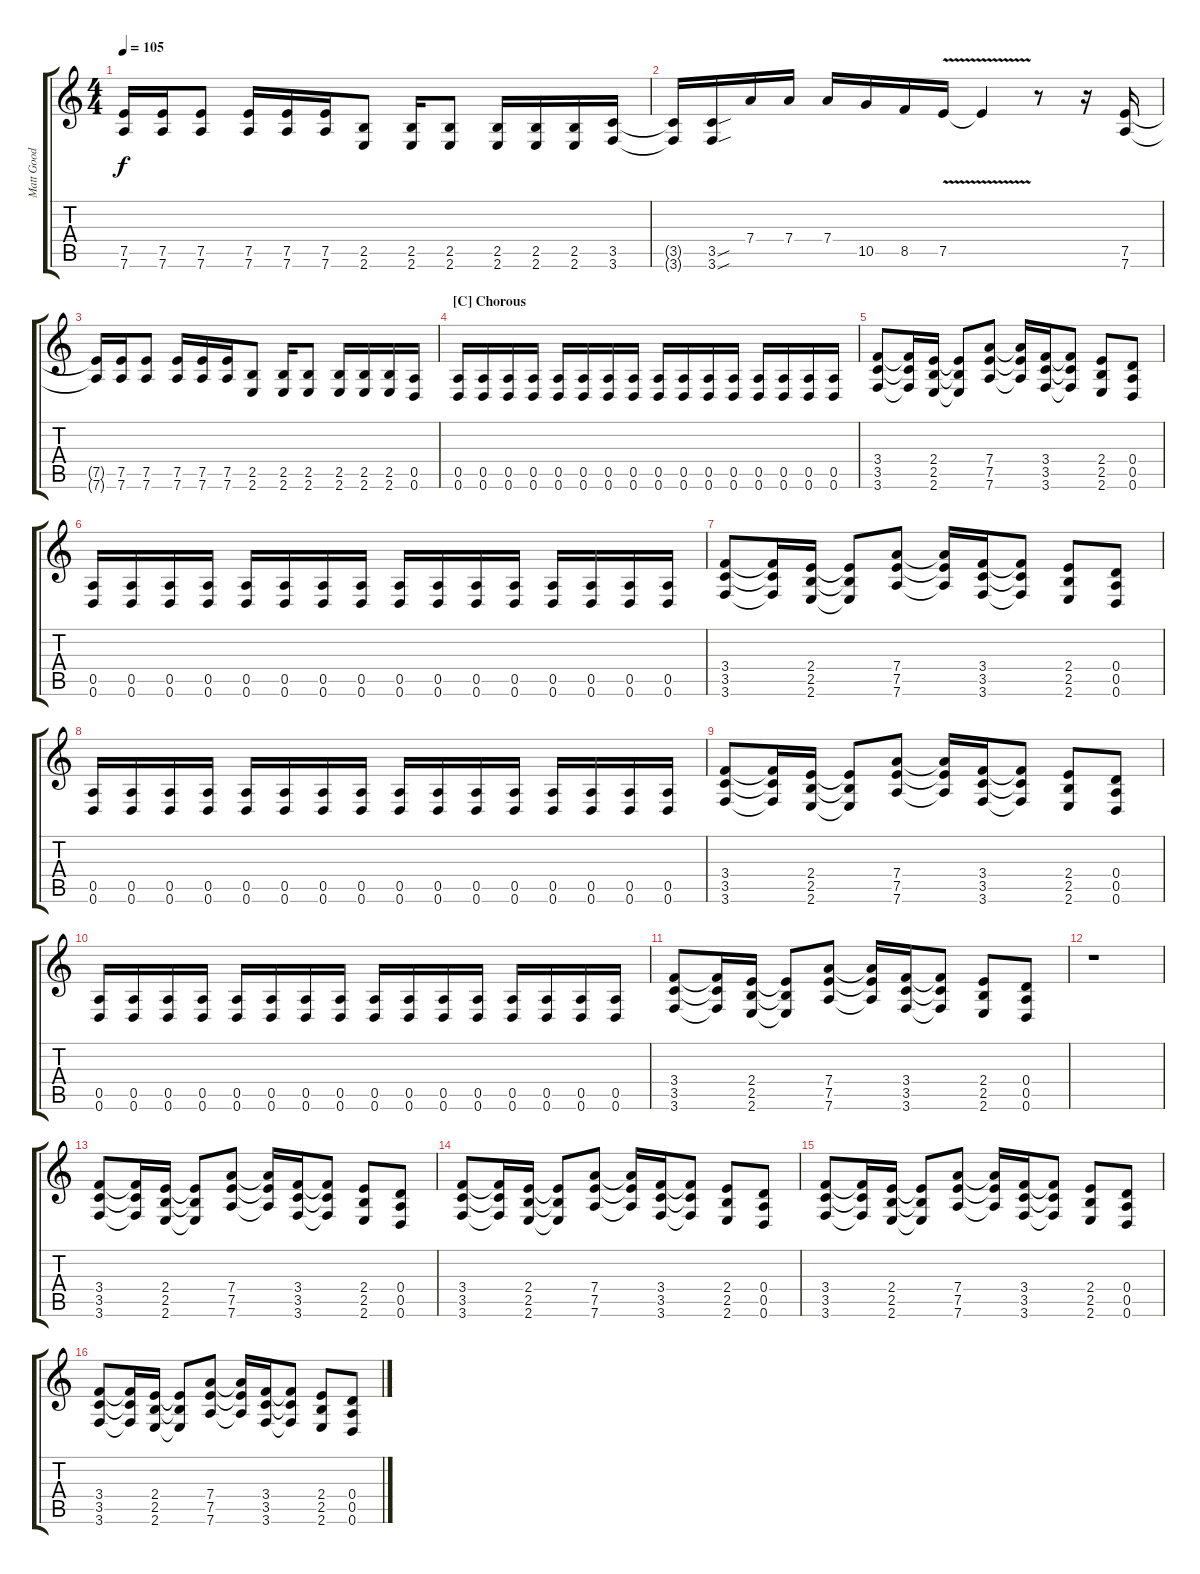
\track ("Matt Good" "Matt Good") {instrument distortionguitar}
\staff {score tabs}
\tuning (E4 B3 G3 D3 A2 D2) {hide}
\ts (4 4)
\tempo 105
\clef g2
\ks c
(7.5{t} 7.6{t}).16{dy f} (7.5 7.6).16 (7.5 7.6).8 (7.5 7.6).16 (7.5 7.6).16 (7.5 7.6).16 (2.5 2.6).8 (2.5 2.6).16 (2.5 2.6).8 (2.5 2.6).16 (2.5 2.6).16 (2.5 2.6).16 (3.5 3.6).16 |
(3.5{t} 3.6{t}).16 (3.5{sou} 3.6{sou}).16 7.4.16{volume 12} 7.4.16 7.4.16 10.5.16 8.5.16 7.5{v}.16 7.5{t}.4 r.8 r.16 (7.5 7.6).16{volume 16} |
(7.5{t} 7.6{t}).16 (7.5 7.6).16 (7.5 7.6).8 (7.5 7.6).16 (7.5 7.6).16 (7.5 7.6).16 (2.5 2.6).8 (2.5 2.6).16 (2.5 2.6).8 (2.5 2.6).16 (2.5 2.6).16 (2.5 2.6).16 (0.5 0.6).16 |
\section ("" "[C] Chorous")
(0.5 0.6).16 (0.5 0.6).16 (0.5 0.6).16 (0.5 0.6).16 (0.5 0.6).16 (0.5 0.6).16 (0.5 0.6).16 (0.5 0.6).16 (0.5 0.6).16 (0.5 0.6).16 (0.5 0.6).16 (0.5 0.6).16 (0.5 0.6).16 (0.5 0.6).16 (0.5 0.6).16 (0.5 0.6).16 |
(3.4 3.5 3.6).8 (3.4{t} 3.5{t} 3.6{t}).16 (2.4 2.5 2.6).16 (2.4{t} 2.5{t} 2.6{t}).8 (7.4 7.5 7.6).8 (7.4{t} 7.5{t} 7.6{t}).16 (3.4 3.5 3.6).16 (3.4{t} 3.5{t} 3.6{t}).8 (2.4 2.5 2.6).8 (0.4 0.5 0.6).8 |
(0.5 0.6).16 (0.5 0.6).16 (0.5 0.6).16 (0.5 0.6).16 (0.5 0.6).16 (0.5 0.6).16 (0.5 0.6).16 (0.5 0.6).16 (0.5 0.6).16 (0.5 0.6).16 (0.5 0.6).16 (0.5 0.6).16 (0.5 0.6).16 (0.5 0.6).16 (0.5 0.6).16 (0.5 0.6).16 |
(3.4 3.5 3.6).8 (3.4{t} 3.5{t} 3.6{t}).16 (2.4 2.5 2.6).16 (2.4{t} 2.5{t} 2.6{t}).8 (7.4 7.5 7.6).8 (7.4{t} 7.5{t} 7.6{t}).16 (3.4 3.5 3.6).16 (3.4{t} 3.5{t} 3.6{t}).8 (2.4 2.5 2.6).8 (0.4 0.5 0.6).8 |
(0.5 0.6).16 (0.5 0.6).16 (0.5 0.6).16 (0.5 0.6).16 (0.5 0.6).16 (0.5 0.6).16 (0.5 0.6).16 (0.5 0.6).16 (0.5 0.6).16 (0.5 0.6).16 (0.5 0.6).16 (0.5 0.6).16 (0.5 0.6).16 (0.5 0.6).16 (0.5 0.6).16 (0.5 0.6).16 |
(3.4 3.5 3.6).8 (3.4{t} 3.5{t} 3.6{t}).16 (2.4 2.5 2.6).16 (2.4{t} 2.5{t} 2.6{t}).8 (7.4 7.5 7.6).8 (7.4{t} 7.5{t} 7.6{t}).16 (3.4 3.5 3.6).16 (3.4{t} 3.5{t} 3.6{t}).8 (2.4 2.5 2.6).8 (0.4 0.5 0.6).8 |
(0.5 0.6).16 (0.5 0.6).16 (0.5 0.6).16 (0.5 0.6).16 (0.5 0.6).16 (0.5 0.6).16 (0.5 0.6).16 (0.5 0.6).16 (0.5 0.6).16 (0.5 0.6).16 (0.5 0.6).16 (0.5 0.6).16 (0.5 0.6).16 (0.5 0.6).16 (0.5 0.6).16 (0.5 0.6).16 |
(3.4 3.5 3.6).8 (3.4{t} 3.5{t} 3.6{t}).16 (2.4 2.5 2.6).16 (2.4{t} 2.5{t} 2.6{t}).8 (7.4 7.5 7.6).8 (7.4{t} 7.5{t} 7.6{t}).16 (3.4 3.5 3.6).16 (3.4{t} 3.5{t} 3.6{t}).8 (2.4 2.5 2.6).8 (0.4 0.5 0.6).8 |
r.1 |
(3.4 3.5 3.6).8 (3.4{t} 3.5{t} 3.6{t}).16 (2.4 2.5 2.6).16 (2.4{t} 2.5{t} 2.6{t}).8 (7.4 7.5 7.6).8 (7.4{t} 7.5{t} 7.6{t}).16 (3.4 3.5 3.6).16 (3.4{t} 3.5{t} 3.6{t}).8 (2.4 2.5 2.6).8 (0.4 0.5 0.6).8 |
(3.4 3.5 3.6).8 (3.4{t} 3.5{t} 3.6{t}).16 (2.4 2.5 2.6).16 (2.4{t} 2.5{t} 2.6{t}).8 (7.4 7.5 7.6).8 (7.4{t} 7.5{t} 7.6{t}).16 (3.4 3.5 3.6).16 (3.4{t} 3.5{t} 3.6{t}).8 (2.4 2.5 2.6).8 (0.4 0.5 0.6).8 |
(3.4 3.5 3.6).8 (3.4{t} 3.5{t} 3.6{t}).16 (2.4 2.5 2.6).16 (2.4{t} 2.5{t} 2.6{t}).8 (7.4 7.5 7.6).8 (7.4{t} 7.5{t} 7.6{t}).16 (3.4 3.5 3.6).16 (3.4{t} 3.5{t} 3.6{t}).8 (2.4 2.5 2.6).8 (0.4 0.5 0.6).8 |
(3.4 3.5 3.6).8 (3.4{t} 3.5{t} 3.6{t}).16 (2.4 2.5 2.6).16 (2.4{t} 2.5{t} 2.6{t}).8 (7.4 7.5 7.6).8 (7.4{t} 7.5{t} 7.6{t}).16 (3.4 3.5 3.6).16 (3.4{t} 3.5{t} 3.6{t}).8 (2.4 2.5 2.6).8 (0.4 0.5 0.6).8
